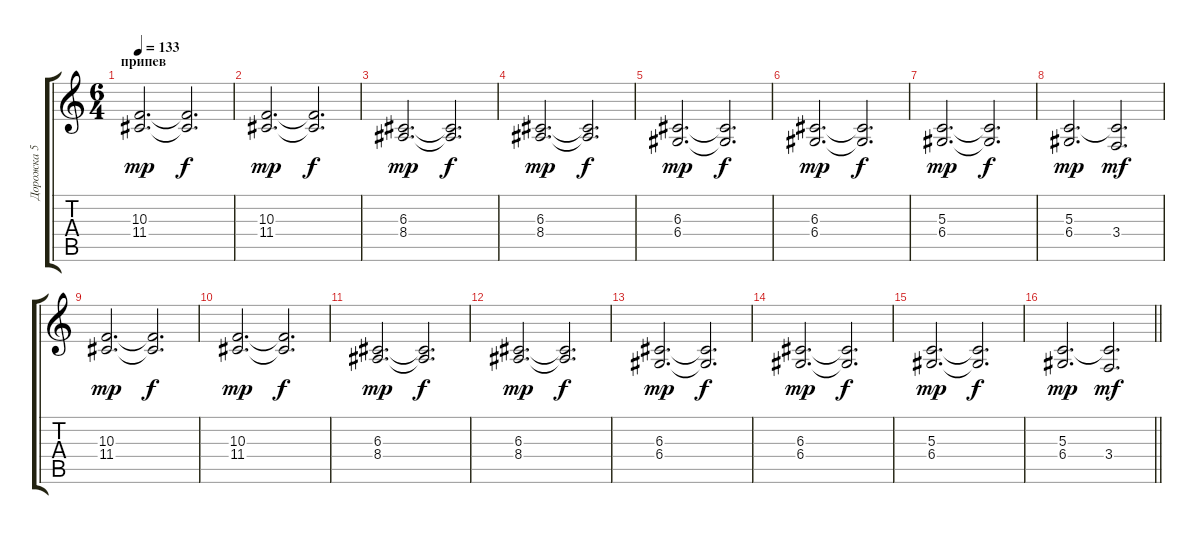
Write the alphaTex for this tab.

\track ("Дорожка 5" "Дорожка 5") {instrument flute}
\staff {score tabs}
\tuning (E4 B3 G3 D3 A2 E2) {hide}
\ts (6 4)
\section ("" "припев")
\tempo 133
\clef g2
\ks c
(10.3 11.4).2{d dy mp} (10.3{t} 11.4{t}).2{d dy f} |
(10.3 11.4).2{d dy mp} (10.3{t} 11.4{t}).2{d dy f} |
(6.3 8.4).2{d dy mp} (6.3{t} 8.4{t}).2{d dy f} |
(6.3 8.4).2{d dy mp} (6.3{t} 8.4{t}).2{d dy f} |
(6.3 6.4).2{d dy mp} (6.3{t} 6.4{t}).2{d dy f} |
(6.3 6.4).2{d dy mp} (6.3{t} 6.4{t}).2{d dy f} |
(5.3 6.4).2{d dy mp} (5.3{t} 6.4{t}).2{d dy f} |
(5.3 6.4).2{d dy mp} (5.3{t} 3.4).2{d dy mf} |
(10.3 11.4).2{d dy mp} (10.3{t} 11.4{t}).2{d dy f} |
(10.3 11.4).2{d dy mp} (10.3{t} 11.4{t}).2{d dy f} |
(6.3 8.4).2{d dy mp} (6.3{t} 8.4{t}).2{d dy f} |
(6.3 8.4).2{d dy mp} (6.3{t} 8.4{t}).2{d dy f} |
(6.3 6.4).2{d dy mp} (6.3{t} 6.4{t}).2{d dy f} |
(6.3 6.4).2{d dy mp} (6.3{t} 6.4{t}).2{d dy f} |
(5.3 6.4).2{d dy mp} (5.3{t} 6.4{t}).2{d dy f} |
\barLineRight lightlight
(5.3 6.4).2{d dy mp} (5.3{t} 3.4).2{d dy mf}
